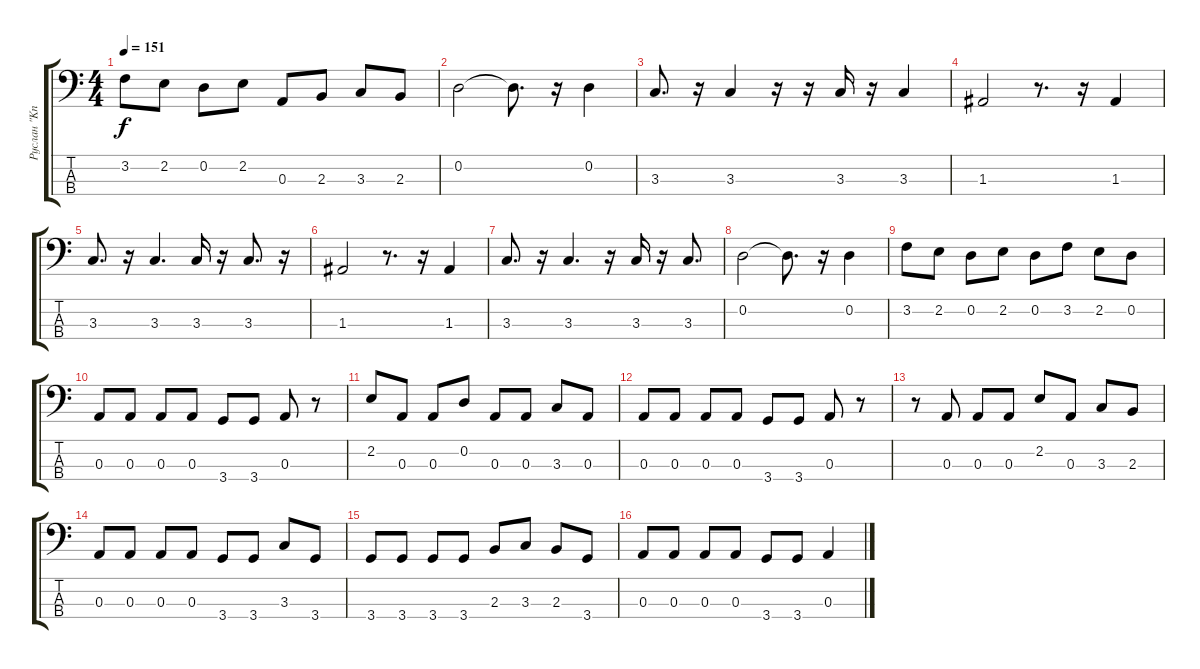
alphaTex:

\track ("Руслан \"Kniaz\"" "Руслан \"Kn") {instrument electricbassfinger}
\staff {score tabs}
\tuning (G2 D2 A1 E1) {hide}
\ts (4 4)
\tempo 151
\clef f4
\ks c
3.2.8{dy f} 2.2.8 0.2.8 2.2.8 0.3.8 2.3.8 3.3.8 2.3.8 |
0.2.2 0.2{t}.8{d} r.16 0.2.4 |
3.3.8{d} r.16 3.3.4 r.16 r.16 3.3.16 r.16 3.3.4 |
1.3.2 r.8{d} r.16 1.3.4 |
3.3.8{d} r.16 3.3.4{d} 3.3.16 r.16 3.3.8{d} r.16 |
1.3.2 r.8{d} r.16 1.3.4 |
3.3.8{d} r.16 3.3.4{d} r.16 3.3.16 r.16 3.3.8{d} |
0.2.2 0.2{t}.8{d} r.16 0.2.4 |
3.2.8 2.2.8 0.2.8 2.2.8 0.2.8 3.2.8 2.2.8 0.2.8 |
0.3.8 0.3.8 0.3.8 0.3.8 3.4.8 3.4.8 0.3.8 r.8 |
2.2.8 0.3.8 0.3.8 0.2.8 0.3.8 0.3.8 3.3.8 0.3.8 |
0.3.8 0.3.8 0.3.8 0.3.8 3.4.8 3.4.8 0.3.8 r.8 |
r.8 0.3.8 0.3.8 0.3.8 2.2.8 0.3.8 3.3.8 2.3.8 |
0.3.8 0.3.8 0.3.8 0.3.8 3.4.8 3.4.8 3.3.8 3.4.8 |
3.4.8 3.4.8 3.4.8 3.4.8 2.3.8 3.3.8 2.3.8 3.4.8 |
0.3.8 0.3.8 0.3.8 0.3.8 3.4.8 3.4.8 0.3.4
